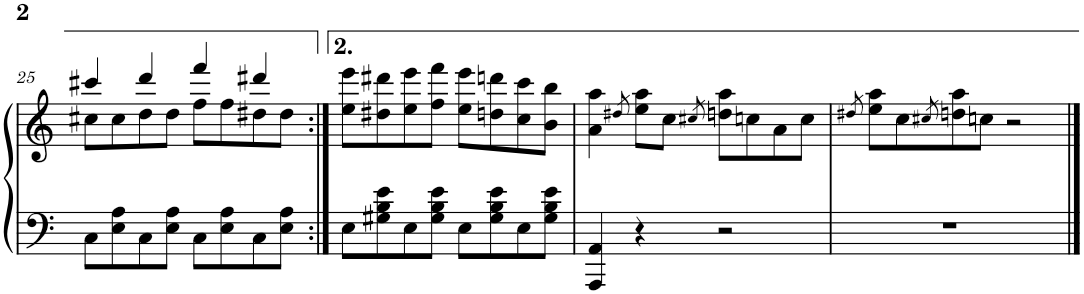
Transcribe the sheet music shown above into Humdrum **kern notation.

**kern	**kern
*part1	*part1
*staff2	*staff1
*I"鋼琴	*
!!LO:PB:g=z
*clefF4	*clefG2
*k[]	*k[]
*M4/4	*M4/4
=25	=25
*	*^
8C\L	4ccc#X/	8cc#X\L
8E\ 8A\	.	8cc#\
8C\	4ddd/	8dd\
8E\ 8A\J	.	8dd\J
8C\L	4fff/	8ff\L
8E\ 8A\	.	8ff\
8C\	4ddd#X/	8dd#X\
8E\ 8A\J	.	8dd#\J
*	*v	*v
=26:|!	=26:|!
8E\L	8ee\ 8eee\L
8G#X\ 8B\ 8e\	8dd#X\ 8ddd#X\
8E\	8ee\ 8eee\
8G#\ 8B\ 8e\J	8ff\ 8fff\J
8E\L	8ee\ 8eee\L
8G#\ 8B\ 8e\	8ddn\ 8dddn\
8E\	8cc\ 8ccc\
8G#\ 8B\ 8e\J	8b\ 8bb\J
=27	=27
4AAA/ 4AA/	4a\ 4aa\
.	8qdd#X/
4r	8ee\ 8aa\L
.	8cc\J
.	8qcc#X/
2r	8ddn\ 8aa\L
.	8ccn\
.	8a\
.	8cc\J
=28	=28
.	8qdd#X/
1r	8ee\ 8aa\L
.	8cc\
.	8qcc#X/
.	8ddn\ 8aa\
.	8ccn\J
.	2r
==	==
*-	*-
